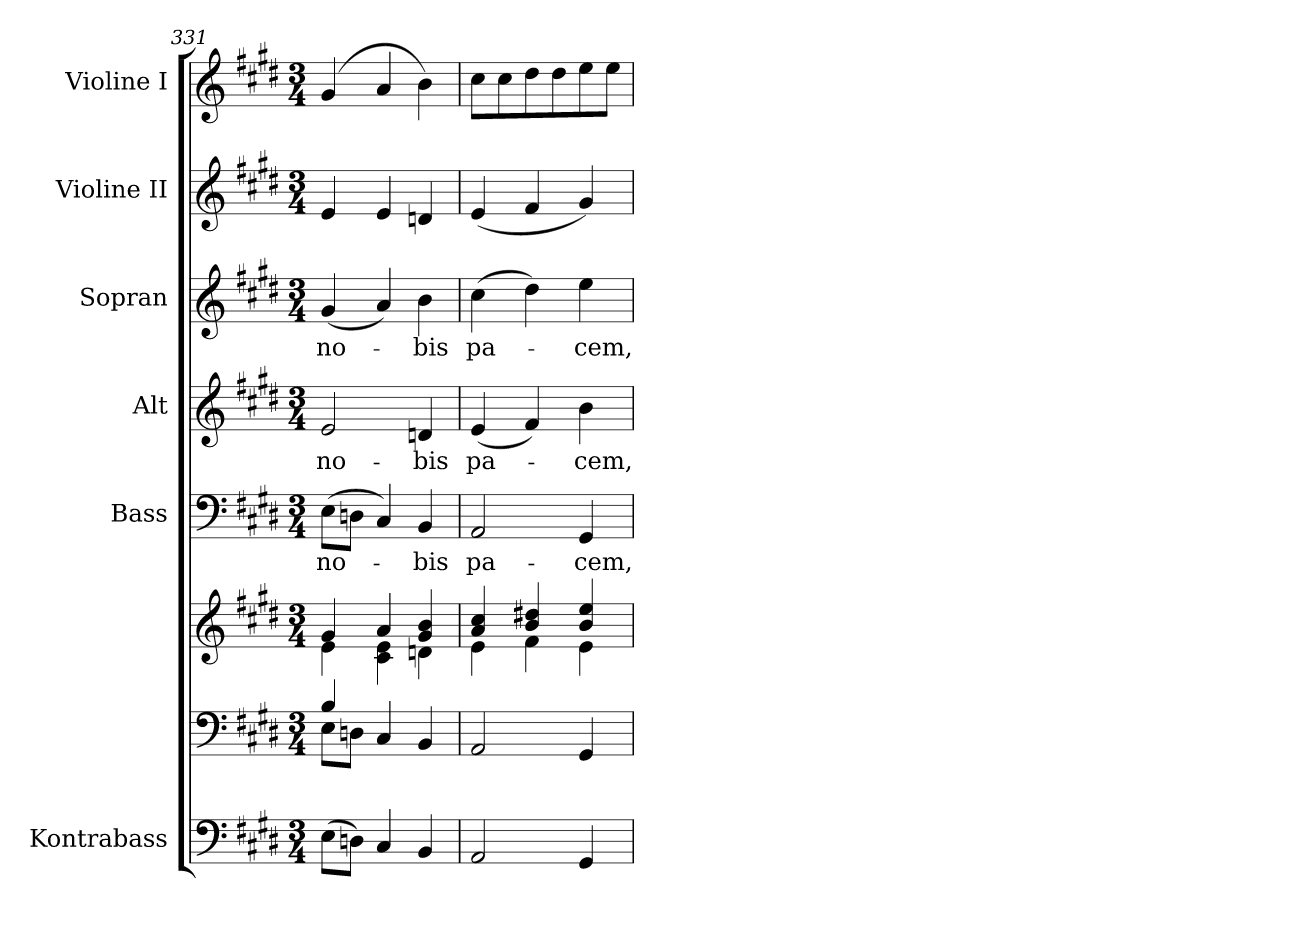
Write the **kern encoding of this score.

**kern	**kern	**kern	**kern	**text	**kern	**text	**kern	**text	**kern	**kern
*part7	*part6	*part6	*part5	*part5	*part4	*part4	*part3	*part3	*part2	*part1
*staff8	*staff7	*staff6	*staff5	*staff5	*staff4	*staff4	*staff3	*staff3	*staff2	*staff1
*I"Kontrabass	*	*	*I"Bass	*	*I"Alt	*	*I"Sopran	*	*I"Violine II	*I"Violine I
*I'Kb.	*	*	*I'B.	*	*I'A.	*	*I'S.	*	*I'Vl. II	*I'Vl. I
*clefF4	*clefF4	*clefG2	*clefF4	*	*clefG2	*	*clefG2	*	*clefG2	*clefG2
*ITrd7c12	*	*	*	*	*	*	*	*	*	*
*k[f#c#g#d#]	*k[f#c#g#d#]	*k[f#c#g#d#]	*k[f#c#g#d#]	*	*k[f#c#g#d#]	*	*k[f#c#g#d#]	*	*k[f#c#g#d#]	*k[f#c#g#d#]
*E:	*E:	*E:	*E:	*	*E:	*	*E:	*	*E:	*E:
*M3/4	*M3/4	*M3/4	*M3/4	*	*M3/4	*	*M3/4	*	*M3/4	*M3/4
=331	=331	=331	=331	=331	=331	=331	=331	=331	=331	=331
*	*^	*^	*	*	*	*	*	*	*	*
!	!	!	!	!	!	!LO:LY:b	!	!LO:LY:b	!	!LO:LY:b	!	!
(>8EE\L	4B/	8E\L	4g#/	4e\	(>8E\L	no-	2e/	no-	(<4g#/	no-	4e/	(4g#/
8DDn\J)	.	8Dn\J	.	.	8Dn\J	.	.	.	.	.	.	.
4CC#/	4C#/	2ryy	4a/	4c#\ 4e\	4C#/)	.	.	.	4a/)	.	4e/	4a/
!	!	!	!	!	!	!LO:LY:b	!	!LO:LY:b	!	!LO:LY:b	!	!
4BBB/	4BB/	.	4g#/ 4b/	4dn\	4BB/	-bis	4dn/	-bis	4b\	-bis	4dn/	4b\)
*	*v	*v	*	*	*	*	*	*	*	*	*	*
!!LO:PB:g=z
=332	=332	=332	=332	=332	=332	=332	=332	=332	=332	=332	=332
!	!	!	!	!	!LO:LY:b	!	!LO:LY:b	!	!LO:LY:b	!	!
2AAA/	2AA/	4a/ 4cc#/	4e\	2AA/	pa-	(<4e/	pa-	(>4cc#\	pa-	(<4e/	8cc#\L
.	.	.	.	.	.	.	.	.	.	.	8cc#\
.	.	4b/ 4dd#X/	4f#\	.	.	4f#/)	.	4dd#\)	.	4f#/	8dd#\
.	.	.	.	.	.	.	.	.	.	.	8dd#\
!	!	!	!	!	!LO:LY:b	!	!LO:LY:b	!	!LO:LY:b	!	!
4GGG#/	4GG#/	4b/ 4ee/	4e\	4GG#/	-cem,	4b\	-cem,	4ee\	-cem,	4g#/)	8ee\
.	.	.	.	.	.	.	.	.	.	.	8ee\J
*	*	*v	*v	*	*	*	*	*	*	*	*
=	=	=	=	=	=	=	=	=	=	=
*-	*-	*-	*-	*-	*-	*-	*-	*-	*-	*-
